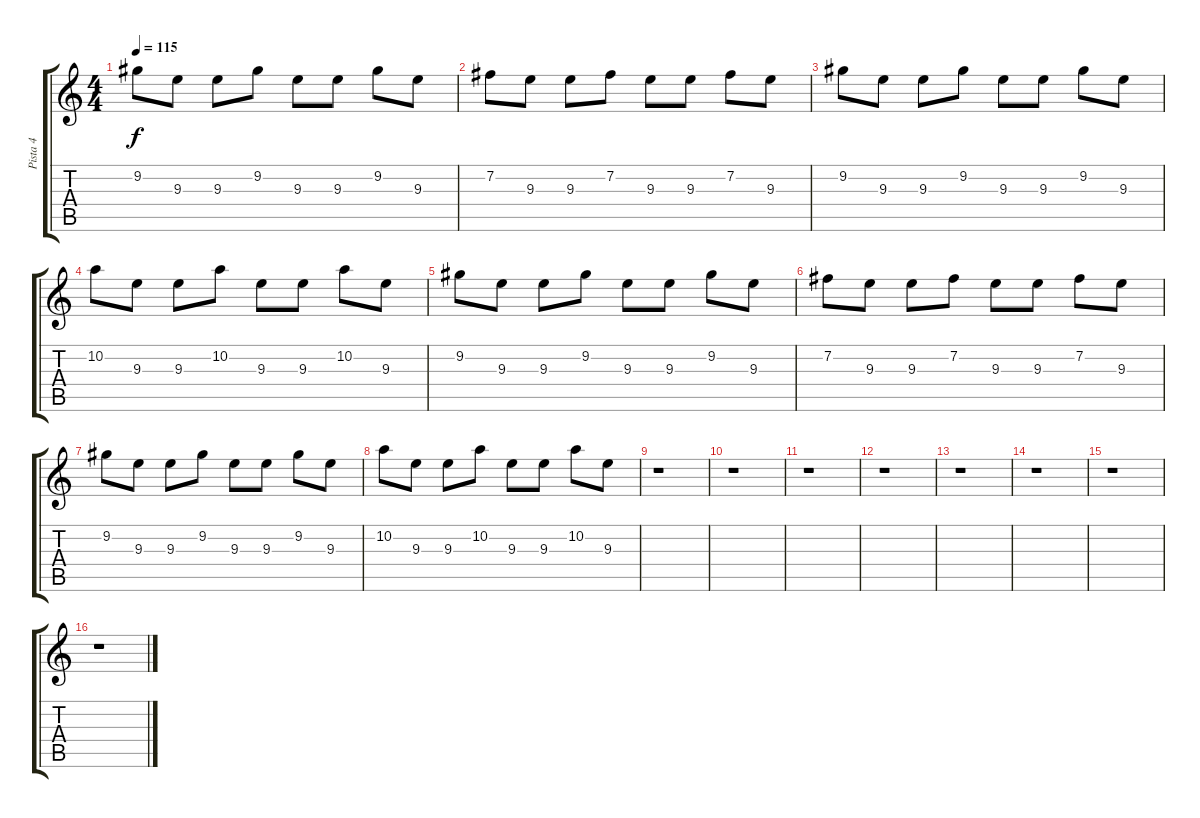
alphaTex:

\track ("Pista 4" "Pista 4") {instrument acousticguitarnylon}
\staff {score tabs}
\tuning (E4 B3 G3 D3 A2 E2) {hide}
\ts (4 4)
\tempo 115
\clef g2
\ks c
9.2.8{dy f} 9.3.8 9.3.8 9.2.8 9.3.8 9.3.8 9.2.8 9.3.8 |
7.2.8 9.3.8 9.3.8 7.2.8 9.3.8 9.3.8 7.2.8 9.3.8 |
9.2.8 9.3.8 9.3.8 9.2.8 9.3.8 9.3.8 9.2.8 9.3.8 |
10.2.8 9.3.8 9.3.8 10.2.8 9.3.8 9.3.8 10.2.8 9.3.8 |
9.2.8 9.3.8 9.3.8 9.2.8 9.3.8 9.3.8 9.2.8 9.3.8 |
7.2.8 9.3.8 9.3.8 7.2.8 9.3.8 9.3.8 7.2.8 9.3.8 |
9.2.8 9.3.8 9.3.8 9.2.8 9.3.8 9.3.8 9.2.8 9.3.8 |
10.2.8 9.3.8 9.3.8 10.2.8 9.3.8 9.3.8 10.2.8 9.3.8 |
r.1 |
r.1 |
r.1 |
r.1 |
r.1 |
r.1 |
r.1 |
r.1
